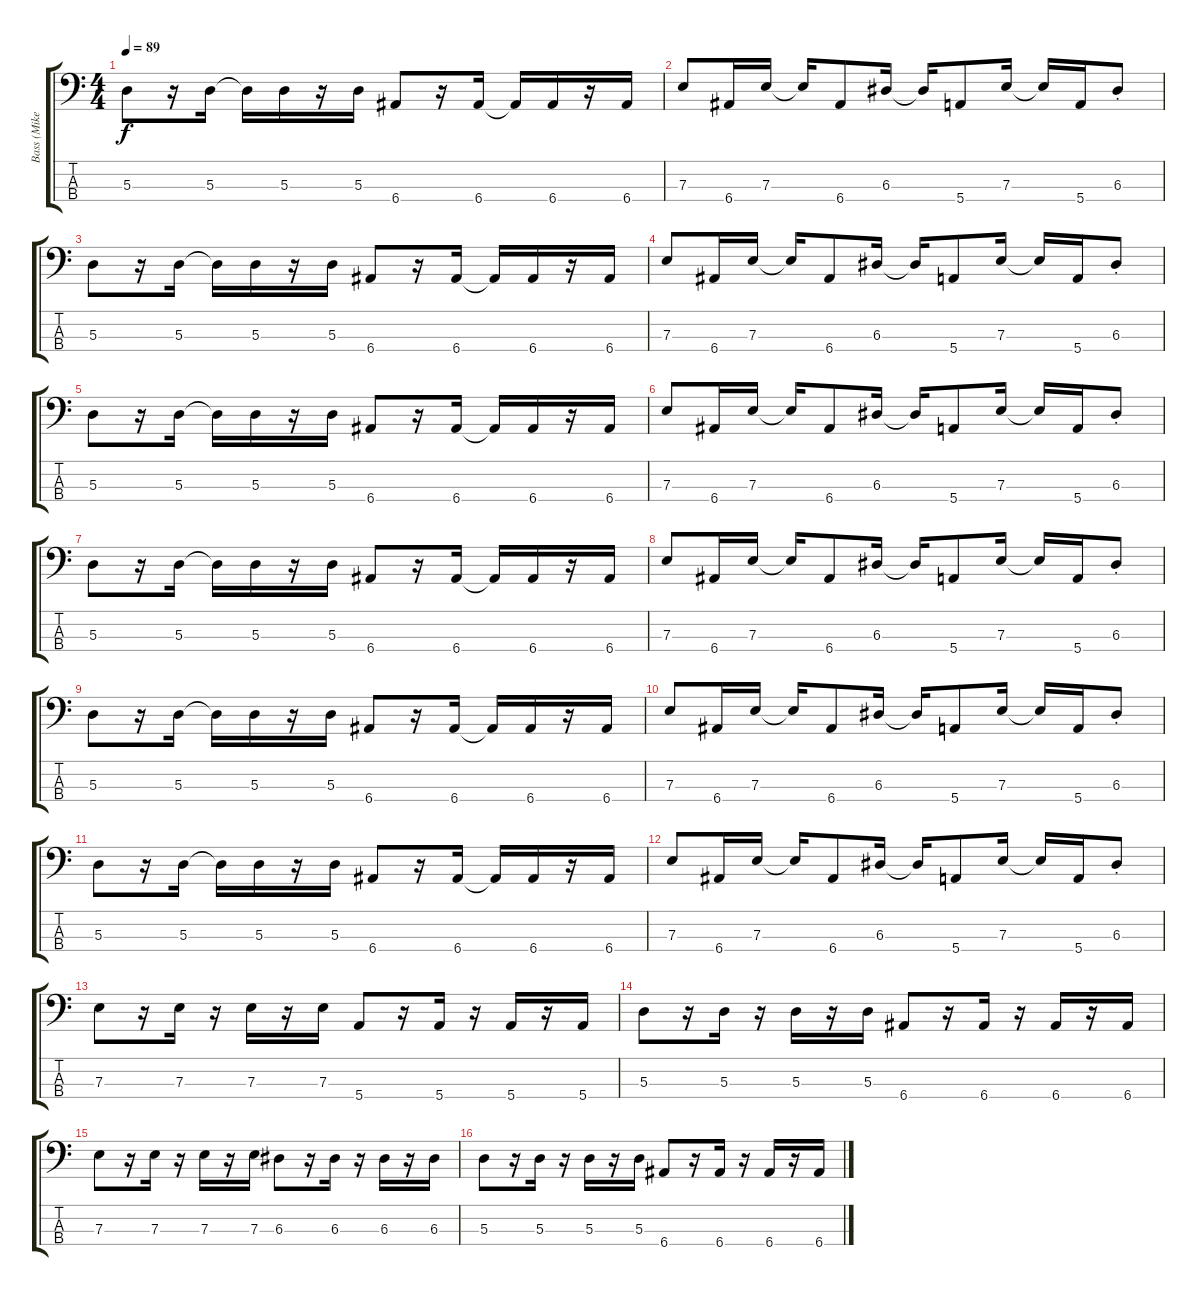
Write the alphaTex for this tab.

\track ("Bass (Mike Gordon)" "Bass (Mike") {instrument electricbasspick}
\staff {score tabs}
\tuning (G2 D2 A1 E1) {hide}
\ts (4 4)
\tempo 89
\clef f4
\ks c
5.3.8{dy f} r.16 5.3.16 5.3{t}.16 5.3.16 r.16 5.3.16 6.4.8 r.16 6.4.16 6.4{t}.16 6.4.16 r.16 6.4.16 |
7.3.8 6.4.16 7.3.16 7.3{t}.16 6.4.8 6.3.16 6.3{t}.16 5.4.8 7.3.16 7.3{t}.16 5.4.16 6.3{st}.8 |
5.3.8 r.16 5.3.16 5.3{t}.16 5.3.16 r.16 5.3.16 6.4.8 r.16 6.4.16 6.4{t}.16 6.4.16 r.16 6.4.16 |
7.3.8 6.4.16 7.3.16 7.3{t}.16 6.4.8 6.3.16 6.3{t}.16 5.4.8 7.3.16 7.3{t}.16 5.4.16 6.3{st}.8 |
5.3.8 r.16 5.3.16 5.3{t}.16 5.3.16 r.16 5.3.16 6.4.8 r.16 6.4.16 6.4{t}.16 6.4.16 r.16 6.4.16 |
7.3.8 6.4.16 7.3.16 7.3{t}.16 6.4.8 6.3.16 6.3{t}.16 5.4.8 7.3.16 7.3{t}.16 5.4.16 6.3{st}.8 |
5.3.8 r.16 5.3.16 5.3{t}.16 5.3.16 r.16 5.3.16 6.4.8 r.16 6.4.16 6.4{t}.16 6.4.16 r.16 6.4.16 |
7.3.8 6.4.16 7.3.16 7.3{t}.16 6.4.8 6.3.16 6.3{t}.16 5.4.8 7.3.16 7.3{t}.16 5.4.16 6.3{st}.8 |
5.3.8 r.16 5.3.16 5.3{t}.16 5.3.16 r.16 5.3.16 6.4.8 r.16 6.4.16 6.4{t}.16 6.4.16 r.16 6.4.16 |
7.3.8 6.4.16 7.3.16 7.3{t}.16 6.4.8 6.3.16 6.3{t}.16 5.4.8 7.3.16 7.3{t}.16 5.4.16 6.3{st}.8 |
5.3.8 r.16 5.3.16 5.3{t}.16 5.3.16 r.16 5.3.16 6.4.8 r.16 6.4.16 6.4{t}.16 6.4.16 r.16 6.4.16 |
7.3.8 6.4.16 7.3.16 7.3{t}.16 6.4.8 6.3.16 6.3{t}.16 5.4.8 7.3.16 7.3{t}.16 5.4.16 6.3{st}.8 |
7.3.8 r.16 7.3.16 r.16 7.3.16 r.16 7.3.16 5.4.8 r.16 5.4.16 r.16 5.4.16 r.16 5.4.16 |
5.3.8 r.16 5.3.16 r.16 5.3.16 r.16 5.3.16 6.4.8 r.16 6.4.16 r.16 6.4.16 r.16 6.4.16 |
7.3.8 r.16 7.3.16 r.16 7.3.16 r.16 7.3.16 6.3.8 r.16 6.3.16 r.16 6.3.16 r.16 6.3.16 |
5.3.8 r.16 5.3.16 r.16 5.3.16 r.16 5.3.16 6.4.8 r.16 6.4.16 r.16 6.4.16 r.16 6.4.16
